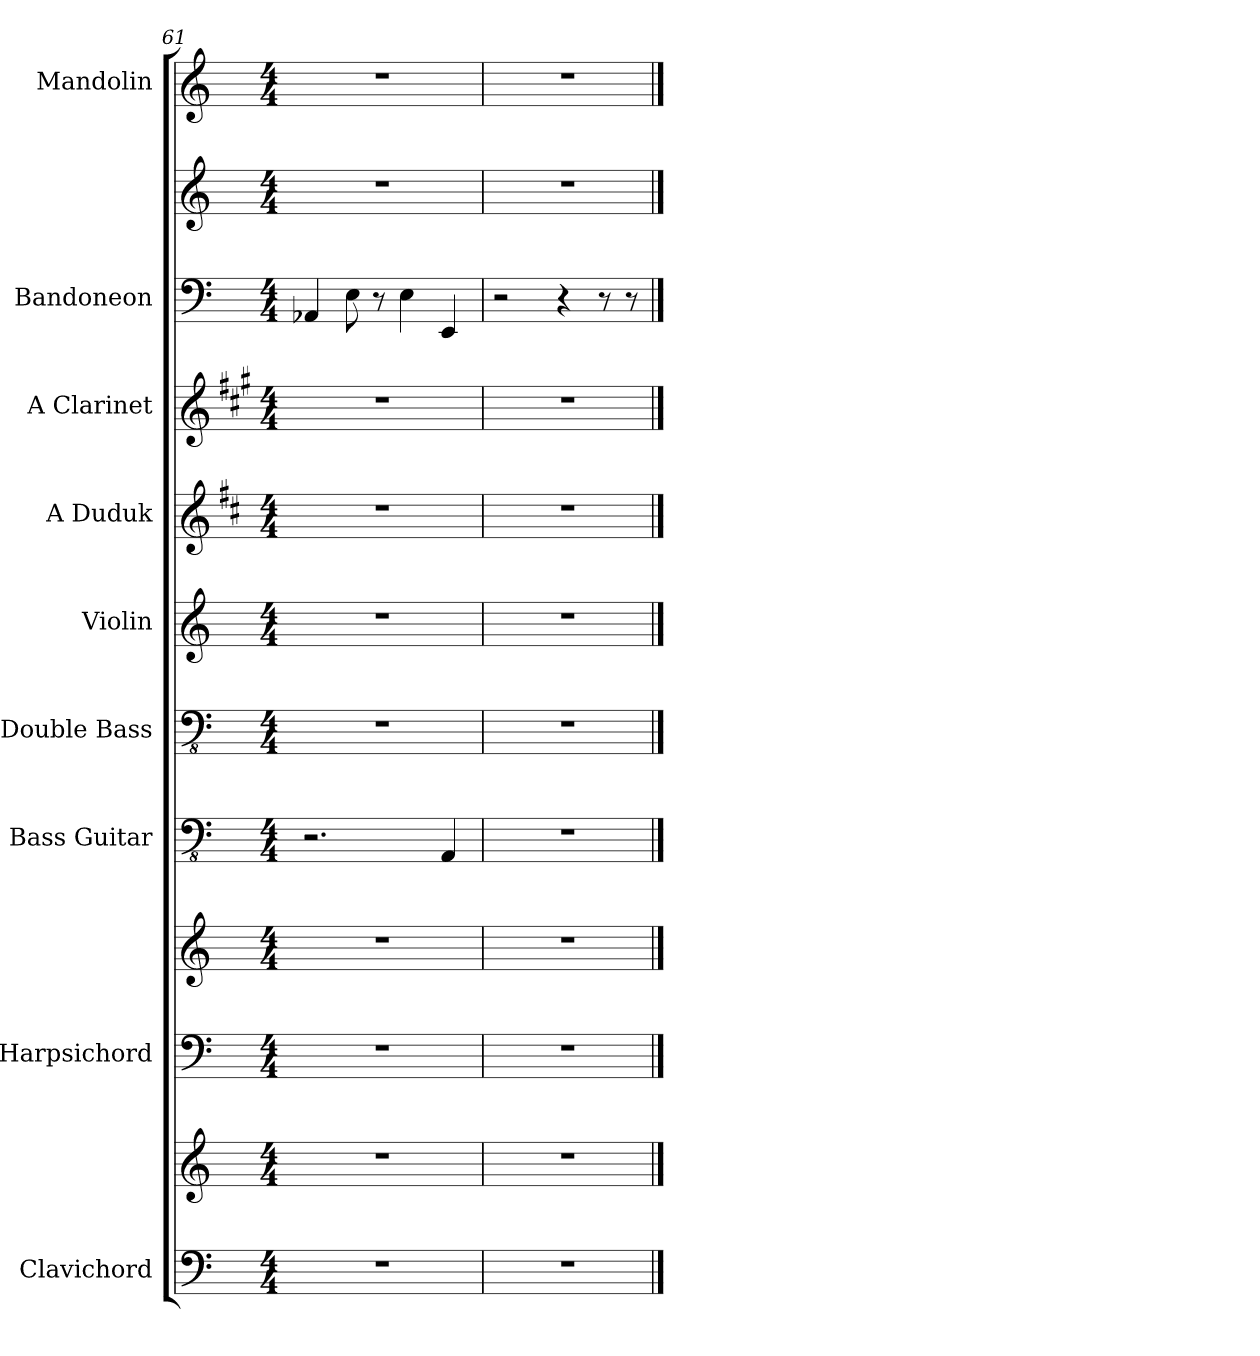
**kern	**kern	**kern	**kern	**kern	**kern	**kern	**kern	**kern	**kern	**kern	**kern
*part9	*part9	*part8	*part8	*part7	*part6	*part5	*part4	*part3	*part2	*part2	*part1
*staff12	*staff11	*staff10	*staff9	*staff8	*staff7	*staff6	*staff5	*staff4	*staff3	*staff2	*staff1
*I"Clavichord	*	*I"Harpsichord	*	*I"Bass Guitar	*I"Double Bass	*I"Violin	*I"A Duduk	*I"A Clarinet	*I"Bandoneon	*	*I"Mandolin
*I'Cch.	*	*I'Hch.	*	*I'B. Guit.	*	*I'Vln.	*I'A Du.	*I'A Cl.	*I'Ban.	*	*I'Mdn.
!!LO:PB:g=z
*clefF4	*clefG2	*clefF4	*clefG2	*clefFv4	*clefFv4	*clefG2	*clefG2	*clefG2	*clefF4	*clefG2	*clefG2
*	*	*	*	*	*ITrd7c12	*	*ITrd1c2	*ITrd2c3	*	*	*
*k[]	*k[]	*k[]	*k[]	*k[]	*k[]	*k[]	*k[]	*k[f#c#g#d#a#e#]	*k[]	*k[]	*k[]
*C:	*C:	*C:	*C:	*C:	*C:	*C:	*C:	*F#:	*C:	*C:	*C:
*M4/4	*M4/4	*M4/4	*M4/4	*M4/4	*M4/4	*M4/4	*M4/4	*M4/4	*M4/4	*M4/4	*M4/4
=61	=61	=61	=61	=61	=61	=61	=61	=61	=61	=61	=61
1r	1r	1r	1r	2.r	1r	1r	1r	1r	4AA-X/	1r	1r
.	.	.	.	.	.	.	.	.	8E\	.	.
.	.	.	.	.	.	.	.	.	8r	.	.
.	.	.	.	.	.	.	.	.	4E\	.	.
.	.	.	.	4AAA/	.	.	.	.	4EE/	.	.
=62	=62	=62	=62	=62	=62	=62	=62	=62	=62	=62	=62
1r	1r	1r	1r	1r	1r	1r	1r	1r	2r	1r	1r
.	.	.	.	.	.	.	.	.	4r	.	.
.	.	.	.	.	.	.	.	.	8r	.	.
.	.	.	.	.	.	.	.	.	8r	.	.
==	==	==	==	==	==	==	==	==	==	==	==
*-	*-	*-	*-	*-	*-	*-	*-	*-	*-	*-	*-
